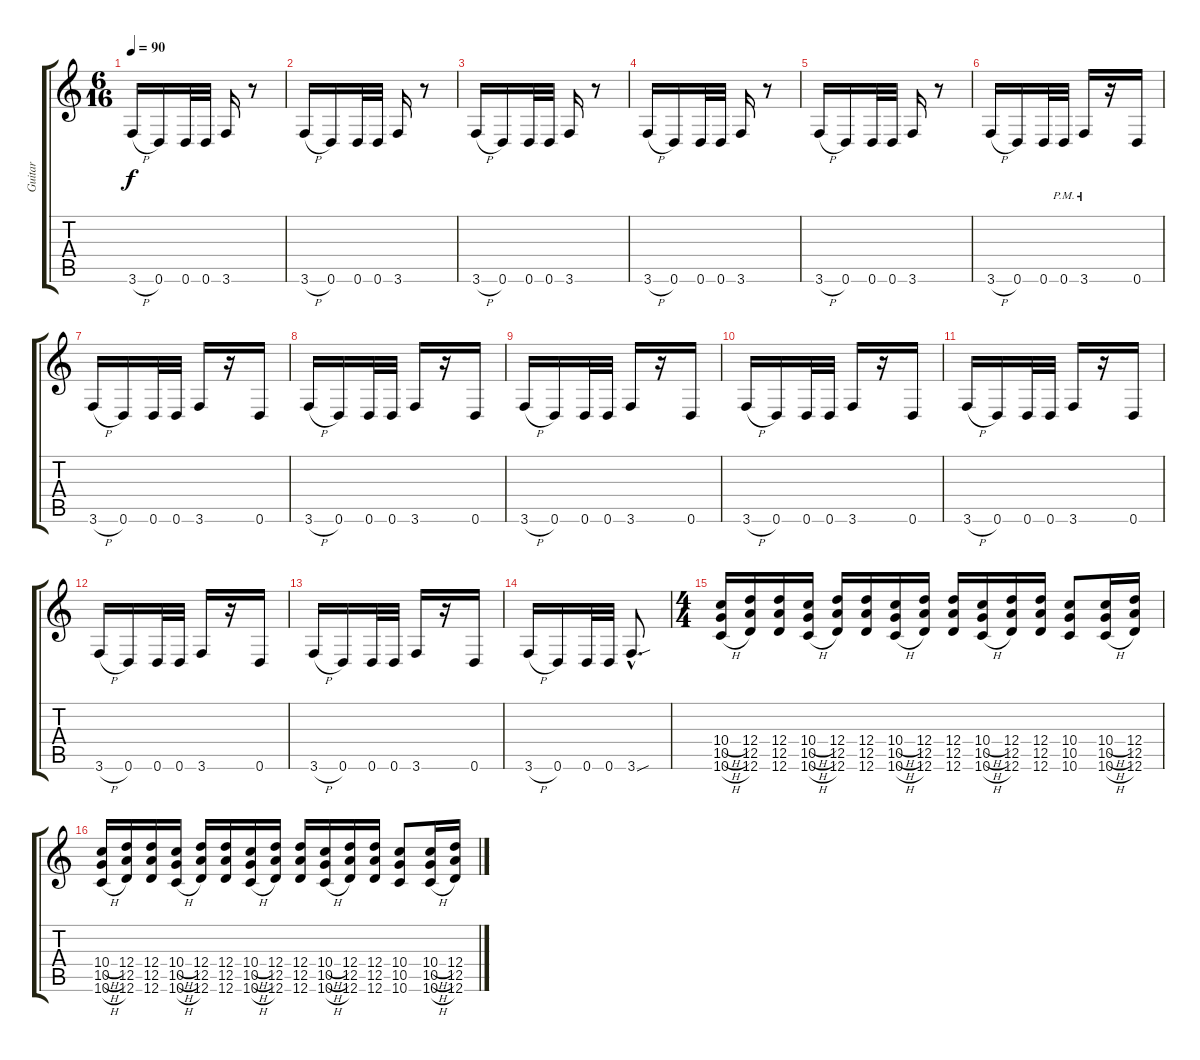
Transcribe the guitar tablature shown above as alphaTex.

\track ("Guitar" "Guitar") {instrument distortionguitar}
\staff {score tabs}
\tuning (E4 B3 G3 D3 A2 D2) {hide}
\ts (6 16)
\tempo 90
\clef g2
\ks c
3.6{h}.16{dy f} 0.6.16 0.6.32 0.6.32 3.6.16 r.8 |
3.6{h}.16 0.6.16 0.6.32 0.6.32 3.6.16 r.8 |
3.6{h}.16 0.6.16 0.6.32 0.6.32 3.6.16 r.8 |
3.6{h}.16 0.6.16 0.6.32 0.6.32 3.6.16 r.8 |
3.6{h}.16 0.6.16 0.6.32 0.6.32 3.6.16 r.8 |
3.6{h}.16 0.6.16 0.6.32 0.6{pm}.32 3.6{pm}.16 r.16 0.6.16 |
3.6{h}.16 0.6.16 0.6.32 0.6.32 3.6.16 r.16 0.6.16 |
3.6{h}.16 0.6.16 0.6.32 0.6.32 3.6.16 r.16 0.6.16 |
3.6{h}.16 0.6.16 0.6.32 0.6.32 3.6.16 r.16 0.6.16 |
3.6{h}.16 0.6.16 0.6.32 0.6.32 3.6.16 r.16 0.6.16 |
3.6{h}.16 0.6.16 0.6.32 0.6.32 3.6.16 r.16 0.6.16 |
3.6{h}.16 0.6.16 0.6.32 0.6.32 3.6.16 r.16 0.6.16 |
3.6{h}.16 0.6.16 0.6.32 0.6.32 3.6.16 r.16 0.6.16 |
3.6{h}.16 0.6.16 0.6.32 0.6.32 3.6{sou hac}.8{d} |
\ts (4 4)
(10.4{h} 10.5{h} 10.6{h}).16{volume 14} (12.4 12.5 12.6).16 (12.4 12.5 12.6).16 (10.4{h} 10.5{h} 10.6{h}).16 (12.4 12.5 12.6).16 (12.4 12.5 12.6).16 (10.4{h} 10.5{h} 10.6{h}).16 (12.4 12.5 12.6).16 (12.4 12.5 12.6).16 (10.4{h} 10.5{h} 10.6{h}).16 (12.4 12.5 12.6).16 (12.4 12.5 12.6).16 (10.4 10.5 10.6).8 (10.4{h} 10.5{h} 10.6{h}).16 (12.4 12.5 12.6).16 |
(10.4{h} 10.5{h} 10.6{h}).16 (12.4 12.5 12.6).16 (12.4 12.5 12.6).16 (10.4{h} 10.5{h} 10.6{h}).16 (12.4 12.5 12.6).16 (12.4 12.5 12.6).16 (10.4{h} 10.5{h} 10.6{h}).16 (12.4 12.5 12.6).16 (12.4 12.5 12.6).16 (10.4{h} 10.5{h} 10.6{h}).16 (12.4 12.5 12.6).16 (12.4 12.5 12.6).16 (10.4 10.5 10.6).8 (10.4{h} 10.5{h} 10.6{h}).16 (12.4 12.5 12.6).16
